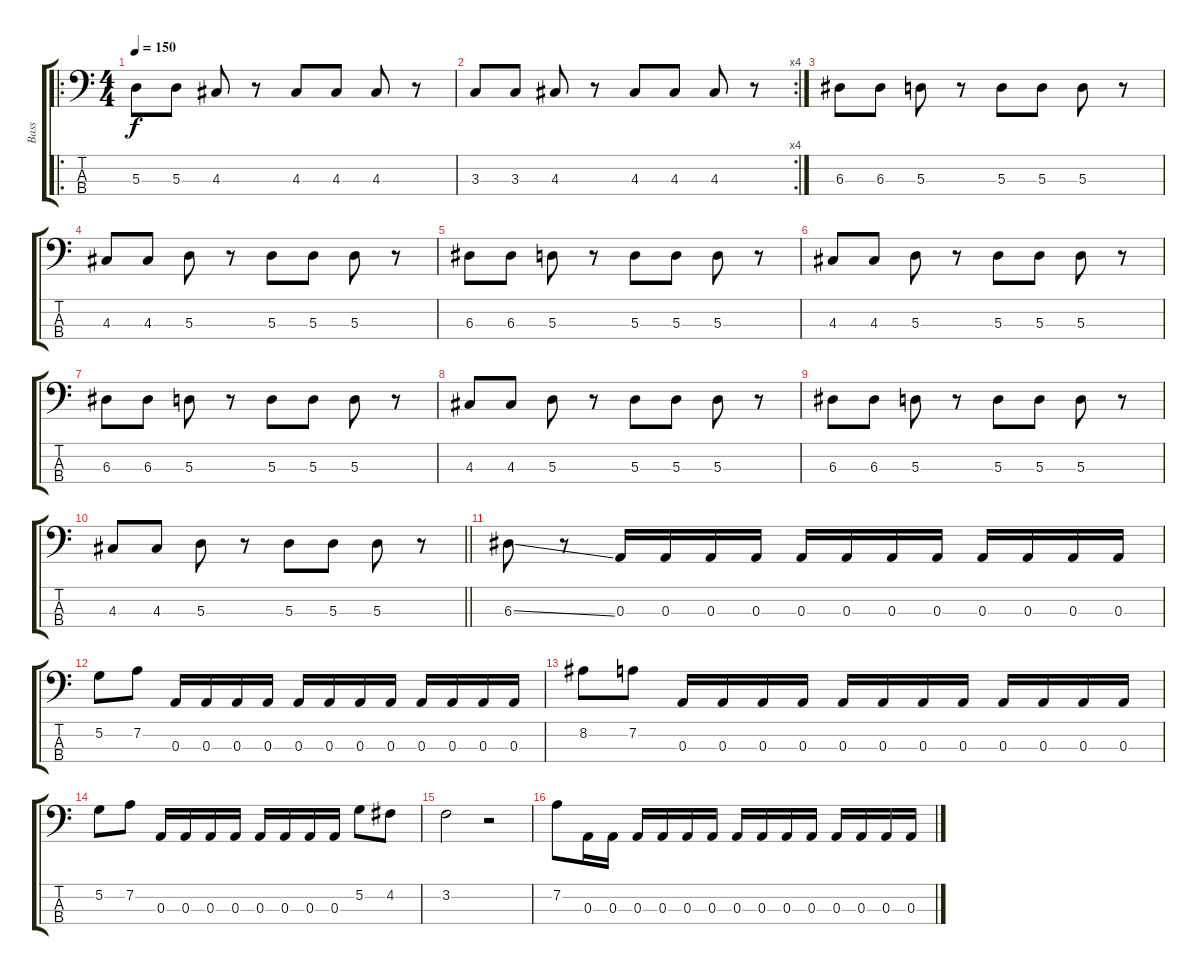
\track ("Bass" "Bass") {instrument electricbasspick}
\staff {score tabs}
\tuning (G2 D2 A1 E1) {hide}
\ro
\ts (4 4)
\tempo 150
\clef f4
\ks c
5.3.8{dy f} 5.3.8 4.3.8 r.8 4.3.8 4.3.8 4.3.8 r.8 |
\rc 4
3.3.8 3.3.8 4.3.8 r.8 4.3.8 4.3.8 4.3.8 r.8 |
6.3.8 6.3.8 5.3.8 r.8 5.3.8 5.3.8 5.3.8 r.8 |
4.3.8 4.3.8 5.3.8 r.8 5.3.8 5.3.8 5.3.8 r.8 |
6.3.8 6.3.8 5.3.8 r.8 5.3.8 5.3.8 5.3.8 r.8 |
4.3.8 4.3.8 5.3.8 r.8 5.3.8 5.3.8 5.3.8 r.8 |
6.3.8 6.3.8 5.3.8 r.8 5.3.8 5.3.8 5.3.8 r.8 |
4.3.8 4.3.8 5.3.8 r.8 5.3.8 5.3.8 5.3.8 r.8 |
6.3.8 6.3.8 5.3.8 r.8 5.3.8 5.3.8 5.3.8 r.8 |
\barLineRight lightlight
4.3.8 4.3.8 5.3.8 r.8 5.3.8 5.3.8 5.3.8 r.8 |
6.3{ss}.8 r.8 0.3.16 0.3.16 0.3.16 0.3.16 0.3.16 0.3.16 0.3.16 0.3.16 0.3.16 0.3.16 0.3.16 0.3.16 |
5.2.8 7.2.8 0.3.16 0.3.16 0.3.16 0.3.16 0.3.16 0.3.16 0.3.16 0.3.16 0.3.16 0.3.16 0.3.16 0.3.16 |
8.2.8 7.2.8 0.3.16 0.3.16 0.3.16 0.3.16 0.3.16 0.3.16 0.3.16 0.3.16 0.3.16 0.3.16 0.3.16 0.3.16 |
5.2.8 7.2.8 0.3.16 0.3.16 0.3.16 0.3.16 0.3.16 0.3.16 0.3.16 0.3.16 5.2.8 4.2.8 |
3.2.2 r.2 |
7.2.8 0.3.16 0.3.16 0.3.16 0.3.16 0.3.16 0.3.16 0.3.16 0.3.16 0.3.16 0.3.16 0.3.16 0.3.16 0.3.16 0.3.16
